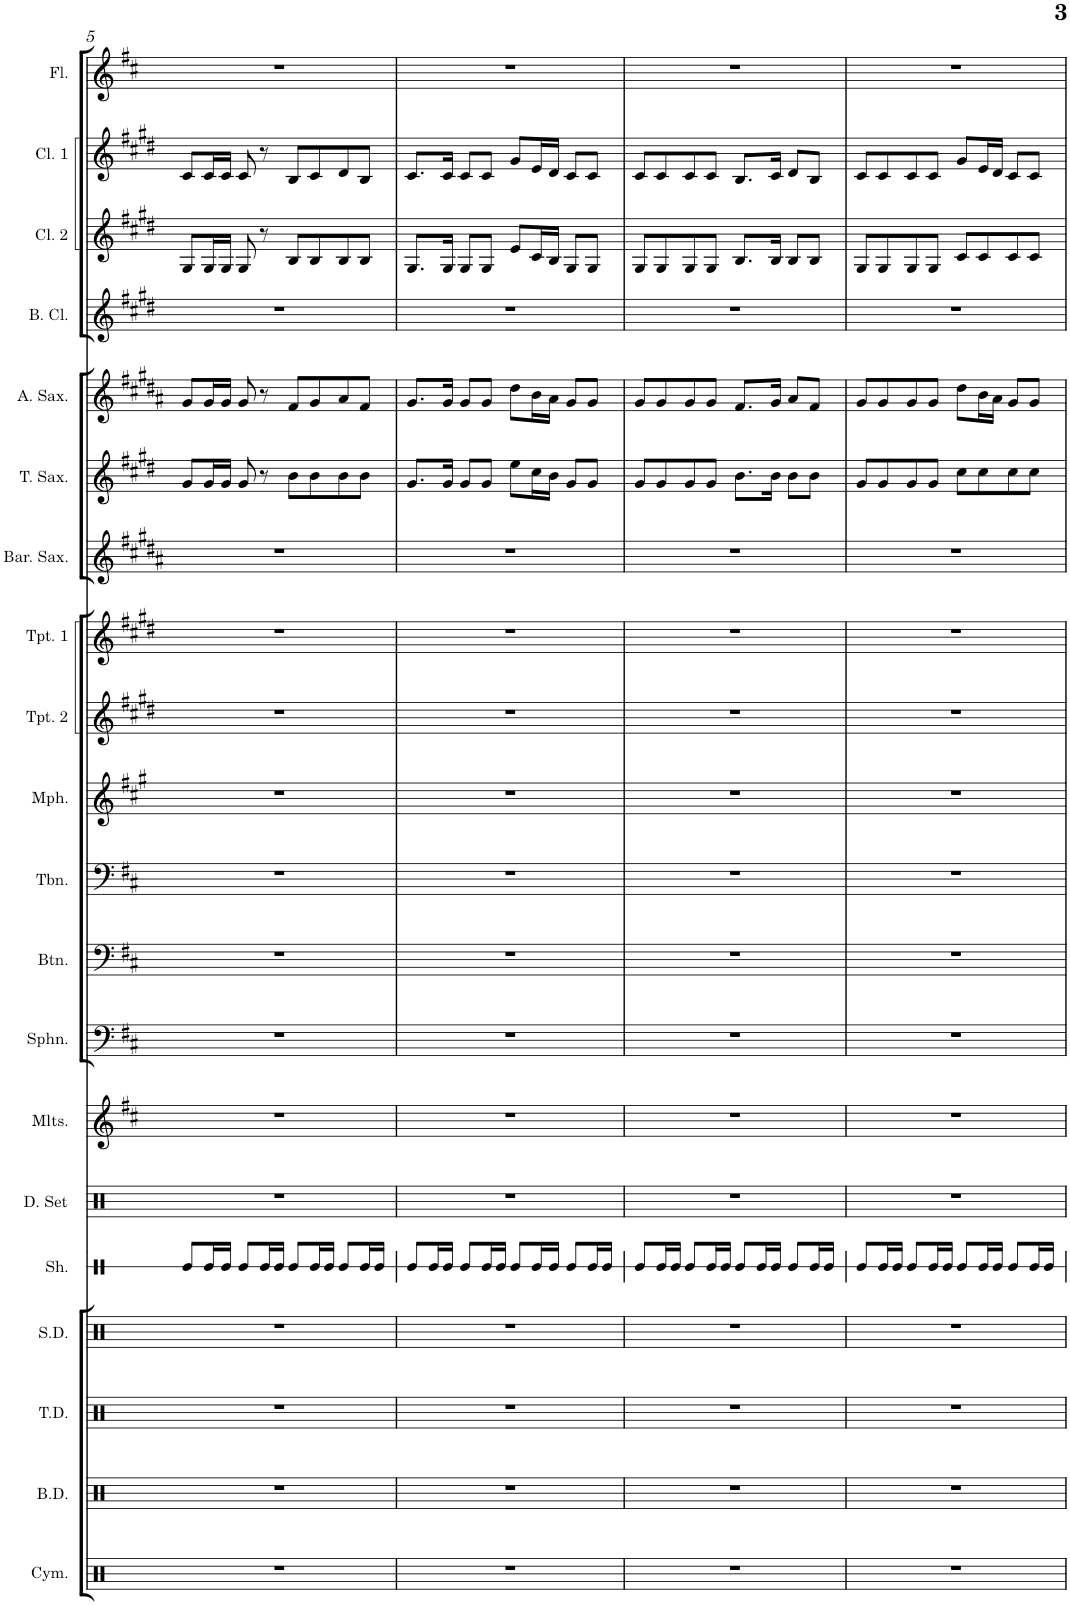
**kern	**kern	**kern	**kern	**kern	**kern	**kern	**kern	**kern	**kern	**kern	**kern	**kern	**kern	**kern	**kern	**kern	**kern	**kern	**kern
*part20	*part19	*part18	*part17	*part16	*part15	*part14	*part13	*part12	*part11	*part10	*part9	*part8	*part7	*part6	*part5	*part4	*part3	*part2	*part1
*staff20	*staff19	*staff18	*staff17	*staff16	*staff15	*staff14	*staff13	*staff12	*staff11	*staff10	*staff9	*staff8	*staff7	*staff6	*staff5	*staff4	*staff3	*staff2	*staff1
*I"Cymbals	*I"Bass Drums	*I"Tenor Drums	*I"Snare Drum	*I"Shaker	*I"Drumset	*I"Mallets	*I"Sousaphone	*I"Baritone	*I"Trombone	*I"Mellophone	*I"Trumpet 2	*I"Trumpet 1	*I"Baritone Sax	*I"Tenor Sax	*I"Alto Sax	*I"Bass Clarinet	*I"Clarinet 2	*I"Clarinet 1	*I"Flute
*I'Cym.	*I'B.D.	*I'T.D.	*I'S.D.	*I'Sh.	*I'D. Set	*I'Mlts.	*I'Sphn.	*I'Btn.	*I'Tbn.	*I'Mph.	*I'Tpt. 2	*I'Tpt. 1	*I'Bar. Sax.	*I'T. Sax.	*I'A. Sax.	*I'B. Cl.	*I'Cl. 2	*I'Cl. 1	*I'Fl.
!!LO:PB:g=z
*clefX	*clefX	*clefX	*clefX	*clefX	*clefX	*clefG2	*clefF4	*clefF4	*clefF4	*clefG2	*clefG2	*clefG2	*clefG2	*clefG2	*clefG2	*clefG2	*clefG2	*clefG2	*clefG2
*	*	*	*	*	*	*Trd-7c-12	*	*Trd4c7	*	*Trd4c7	*Trd1c2	*Trd1c2	*Trd12c21	*Trd8c14	*Trd5c9	*Trd8c14	*Trd1c2	*Trd1c2	*
*k[]	*k[]	*k[]	*k[]	*k[]	*k[]	*k[f#c#]	*k[f#c#]	*k[f#c#]	*k[f#c#]	*k[f#c#g#]	*k[f#c#g#d#]	*k[f#c#g#d#]	*k[f#c#g#d#a#]	*k[f#c#g#d#]	*k[f#c#g#d#a#]	*k[f#c#g#d#]	*k[f#c#g#d#]	*k[f#c#g#d#]	*k[f#c#]
*M4/4	*M4/4	*M4/4	*M4/4	*M4/4	*M4/4	*M4/4	*M4/4	*M4/4	*M4/4	*M4/4	*M4/4	*M4/4	*M4/4	*M4/4	*M4/4	*M4/4	*M4/4	*M4/4	*M4/4
=5	=5	=5	=5	=5	=5	=5	=5	=5	=5	=5	=5	=5	=5	=5	=5	=5	=5	=5	=5
1r	1r	1r	1r	8Re/L	1r	1r	1r	1r	1r	1r	1r	1r	1r	8g#/L	8g#/L	1r	8G#/L	8c#/L	1r
.	.	.	.	16Re/L	.	.	.	.	.	.	.	.	.	16g#/L	16g#/L	.	16G#/L	16c#/L	.
.	.	.	.	16Re/JJ	.	.	.	.	.	.	.	.	.	16g#/JJ	16g#/JJ	.	16G#/JJ	16c#/JJ	.
.	.	.	.	8Re/L	.	.	.	.	.	.	.	.	.	8g#/	8g#/	.	8G#/	8c#/	.
.	.	.	.	16Re/L	.	.	.	.	.	.	.	.	.	8r	8r	.	8r	8r	.
.	.	.	.	16Re/JJ	.	.	.	.	.	.	.	.	.	.	.	.	.	.	.
.	.	.	.	8Re/L	.	.	.	.	.	.	.	.	.	8b\L	8f#/L	.	8B/L	8B/L	.
.	.	.	.	16Re/L	.	.	.	.	.	.	.	.	.	8b\	8g#/	.	8B/	8c#/	.
.	.	.	.	16Re/JJ	.	.	.	.	.	.	.	.	.	.	.	.	.	.	.
.	.	.	.	8Re/L	.	.	.	.	.	.	.	.	.	8b\	8a#/	.	8B/	8d#/	.
.	.	.	.	16Re/L	.	.	.	.	.	.	.	.	.	8b\J	8f#/J	.	8B/J	8B/J	.
.	.	.	.	16Re/JJ	.	.	.	.	.	.	.	.	.	.	.	.	.	.	.
=6	=6	=6	=6	=6	=6	=6	=6	=6	=6	=6	=6	=6	=6	=6	=6	=6	=6	=6	=6
1r	1r	1r	1r	8Re/L	1r	1r	1r	1r	1r	1r	1r	1r	1r	8.g#/L	8.g#/L	1r	8.G#/L	8.c#/L	1r
.	.	.	.	16Re/L	.	.	.	.	.	.	.	.	.	.	.	.	.	.	.
.	.	.	.	16Re/JJ	.	.	.	.	.	.	.	.	.	16g#/Jk	16g#/Jk	.	16G#/Jk	16c#/Jk	.
.	.	.	.	8Re/L	.	.	.	.	.	.	.	.	.	8g#/L	8g#/L	.	8G#/L	8c#/L	.
.	.	.	.	16Re/L	.	.	.	.	.	.	.	.	.	8g#/J	8g#/J	.	8G#/J	8c#/J	.
.	.	.	.	16Re/JJ	.	.	.	.	.	.	.	.	.	.	.	.	.	.	.
.	.	.	.	8Re/L	.	.	.	.	.	.	.	.	.	8ee\L	8dd#\L	.	8e/L	8g#/L	.
.	.	.	.	16Re/L	.	.	.	.	.	.	.	.	.	16cc#\L	16b\L	.	16c#/L	16e/L	.
.	.	.	.	16Re/JJ	.	.	.	.	.	.	.	.	.	16b\JJ	16a#\JJ	.	16B/JJ	16d#/JJ	.
.	.	.	.	8Re/L	.	.	.	.	.	.	.	.	.	8g#/L	8g#/L	.	8G#/L	8c#/L	.
.	.	.	.	16Re/L	.	.	.	.	.	.	.	.	.	8g#/J	8g#/J	.	8G#/J	8c#/J	.
.	.	.	.	16Re/JJ	.	.	.	.	.	.	.	.	.	.	.	.	.	.	.
=7	=7	=7	=7	=7	=7	=7	=7	=7	=7	=7	=7	=7	=7	=7	=7	=7	=7	=7	=7
1r	1r	1r	1r	8Re/L	1r	1r	1r	1r	1r	1r	1r	1r	1r	8g#/L	8g#/L	1r	8G#/L	8c#/L	1r
.	.	.	.	16Re/L	.	.	.	.	.	.	.	.	.	8g#/	8g#/	.	8G#/	8c#/	.
.	.	.	.	16Re/JJ	.	.	.	.	.	.	.	.	.	.	.	.	.	.	.
.	.	.	.	8Re/L	.	.	.	.	.	.	.	.	.	8g#/	8g#/	.	8G#/	8c#/	.
.	.	.	.	16Re/L	.	.	.	.	.	.	.	.	.	8g#/J	8g#/J	.	8G#/J	8c#/J	.
.	.	.	.	16Re/JJ	.	.	.	.	.	.	.	.	.	.	.	.	.	.	.
.	.	.	.	8Re/L	.	.	.	.	.	.	.	.	.	8.b\L	8.f#/L	.	8.B/L	8.B/L	.
.	.	.	.	16Re/L	.	.	.	.	.	.	.	.	.	.	.	.	.	.	.
.	.	.	.	16Re/JJ	.	.	.	.	.	.	.	.	.	16b\Jk	16g#/Jk	.	16B/Jk	16c#/Jk	.
.	.	.	.	8Re/L	.	.	.	.	.	.	.	.	.	8b\L	8a#/L	.	8B/L	8d#/L	.
.	.	.	.	16Re/L	.	.	.	.	.	.	.	.	.	8b\J	8f#/J	.	8B/J	8B/J	.
.	.	.	.	16Re/JJ	.	.	.	.	.	.	.	.	.	.	.	.	.	.	.
=8	=8	=8	=8	=8	=8	=8	=8	=8	=8	=8	=8	=8	=8	=8	=8	=8	=8	=8	=8
1r	1r	1r	1r	8Re/L	1r	1r	1r	1r	1r	1r	1r	1r	1r	8g#/L	8g#/L	1r	8G#/L	8c#/L	1r
.	.	.	.	16Re/L	.	.	.	.	.	.	.	.	.	8g#/	8g#/	.	8G#/	8c#/	.
.	.	.	.	16Re/JJ	.	.	.	.	.	.	.	.	.	.	.	.	.	.	.
.	.	.	.	8Re/L	.	.	.	.	.	.	.	.	.	8g#/	8g#/	.	8G#/	8c#/	.
.	.	.	.	16Re/L	.	.	.	.	.	.	.	.	.	8g#/J	8g#/J	.	8G#/J	8c#/J	.
.	.	.	.	16Re/JJ	.	.	.	.	.	.	.	.	.	.	.	.	.	.	.
.	.	.	.	8Re/L	.	.	.	.	.	.	.	.	.	8cc#\L	8dd#\L	.	8c#/L	8g#/L	.
.	.	.	.	16Re/L	.	.	.	.	.	.	.	.	.	8cc#\	16b\L	.	8c#/	16e/L	.
.	.	.	.	16Re/JJ	.	.	.	.	.	.	.	.	.	.	16a#\JJ	.	.	16d#/JJ	.
.	.	.	.	8Re/L	.	.	.	.	.	.	.	.	.	8cc#\	8g#/L	.	8c#/	8c#/L	.
.	.	.	.	16Re/L	.	.	.	.	.	.	.	.	.	8cc#\J	8g#/J	.	8c#/J	8c#/J	.
.	.	.	.	16Re/JJ	.	.	.	.	.	.	.	.	.	.	.	.	.	.	.
=	=	=	=	=	=	=	=	=	=	=	=	=	=	=	=	=	=	=	=
*-	*-	*-	*-	*-	*-	*-	*-	*-	*-	*-	*-	*-	*-	*-	*-	*-	*-	*-	*-
